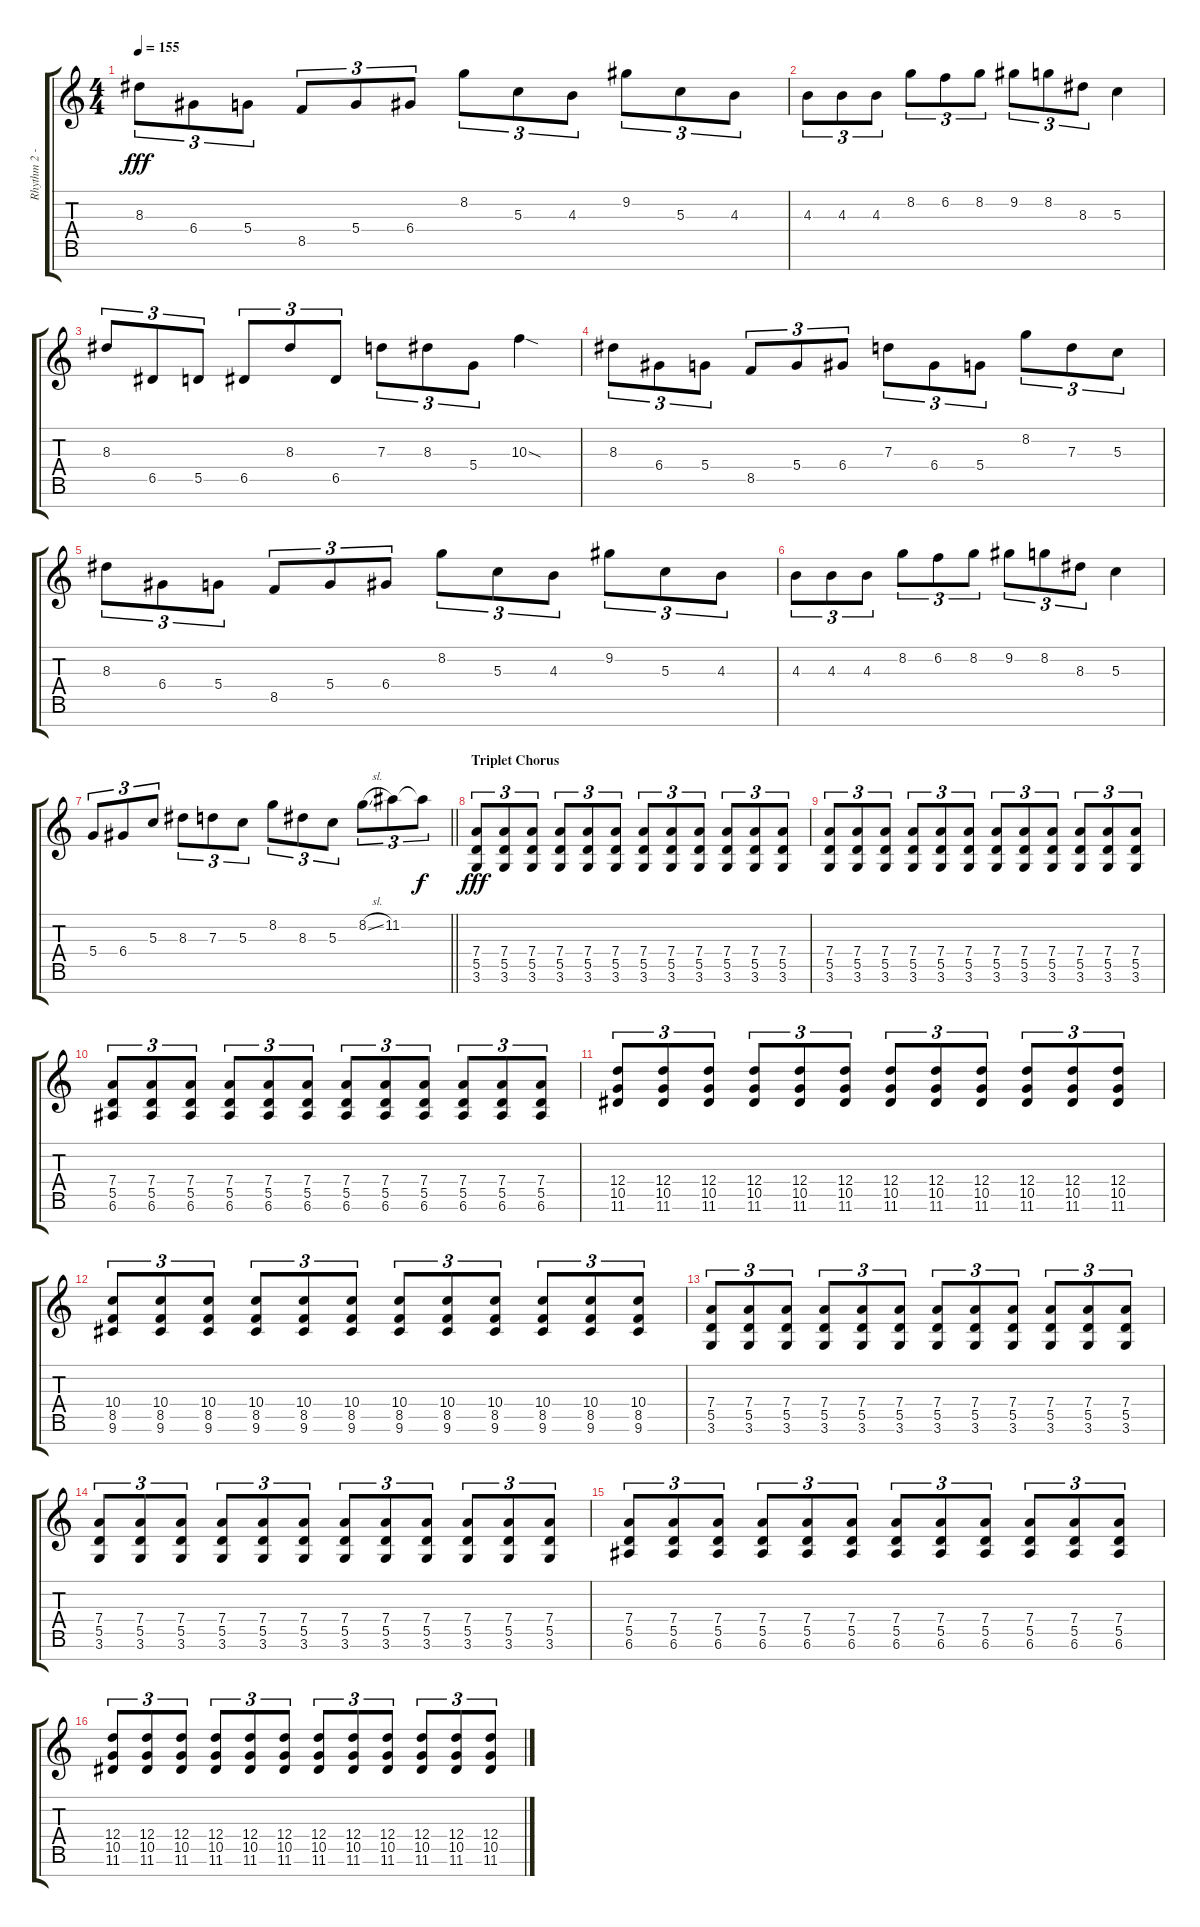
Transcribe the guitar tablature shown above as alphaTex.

\track ("Rhythm 2 - Scott" "Rhythm 2 -") {instrument distortionguitar}
\staff {score tabs}
\tuning (E4 B3 G3 D3 A2 E2 B1) {hide}
\ts (4 4)
\tempo 155
\clef g2
\ks c
8.3.8{tu (3 2) dy fff} 6.4.8{tu (3 2)} 5.4.8{tu (3 2)} 8.5.8{tu (3 2)} 5.4.8{tu (3 2)} 6.4.8{tu (3 2)} 8.2.8{tu (3 2)} 5.3.8{tu (3 2)} 4.3.8{tu (3 2)} 9.2.8{tu (3 2)} 5.3.8{tu (3 2)} 4.3.8{tu (3 2)} |
4.3.8{tu (3 2)} 4.3.8{tu (3 2)} 4.3.8{tu (3 2)} 8.2.8{tu (3 2)} 6.2.8{tu (3 2)} 8.2.8{tu (3 2)} 9.2.8{tu (3 2)} 8.2.8{tu (3 2)} 8.3.8{tu (3 2)} 5.3.4 |
8.3.8{tu (3 2)} 6.5.8{tu (3 2)} 5.5.8{tu (3 2)} 6.5.8{tu (3 2)} 8.3.8{tu (3 2)} 6.5.8{tu (3 2)} 7.3.8{tu (3 2)} 8.3.8{tu (3 2)} 5.4.8{tu (3 2)} 10.3{sod}.4 |
8.3.8{tu (3 2)} 6.4.8{tu (3 2)} 5.4.8{tu (3 2)} 8.5.8{tu (3 2)} 5.4.8{tu (3 2)} 6.4.8{tu (3 2)} 7.3.8{tu (3 2)} 6.4.8{tu (3 2)} 5.4.8{tu (3 2)} 8.2.8{tu (3 2)} 7.3.8{tu (3 2)} 5.3.8{tu (3 2)} |
8.3.8{tu (3 2)} 6.4.8{tu (3 2)} 5.4.8{tu (3 2)} 8.5.8{tu (3 2)} 5.4.8{tu (3 2)} 6.4.8{tu (3 2)} 8.2.8{tu (3 2)} 5.3.8{tu (3 2)} 4.3.8{tu (3 2)} 9.2.8{tu (3 2)} 5.3.8{tu (3 2)} 4.3.8{tu (3 2)} |
4.3.8{tu (3 2)} 4.3.8{tu (3 2)} 4.3.8{tu (3 2)} 8.2.8{tu (3 2)} 6.2.8{tu (3 2)} 8.2.8{tu (3 2)} 9.2.8{tu (3 2)} 8.2.8{tu (3 2)} 8.3.8{tu (3 2)} 5.3.4 |
\barLineRight lightlight
5.4.8{tu (3 2)} 6.4.8{tu (3 2)} 5.3.8{tu (3 2)} 8.3.8{tu (3 2)} 7.3.8{tu (3 2)} 5.3.8{tu (3 2)} 8.2.8{tu (3 2)} 8.3.8{tu (3 2)} 5.3.8{tu (3 2)} 8.2{sl}.8{tu (3 2)} 11.2.8{tu (3 2)} 11.2{t}.8{tu (3 2) dy f} |
\section ("" "Triplet Chorus")
(7.4 5.5 3.6).8{tu (3 2) dy fff} (7.4 5.5 3.6).8{tu (3 2)} (7.4 5.5 3.6).8{tu (3 2)} (7.4 5.5 3.6).8{tu (3 2)} (7.4 5.5 3.6).8{tu (3 2)} (7.4 5.5 3.6).8{tu (3 2)} (7.4 5.5 3.6).8{tu (3 2)} (7.4 5.5 3.6).8{tu (3 2)} (7.4 5.5 3.6).8{tu (3 2)} (7.4 5.5 3.6).8{tu (3 2)} (7.4 5.5 3.6).8{tu (3 2)} (7.4 5.5 3.6).8{tu (3 2)} |
(7.4 5.5 3.6).8{tu (3 2)} (7.4 5.5 3.6).8{tu (3 2)} (7.4 5.5 3.6).8{tu (3 2)} (7.4 5.5 3.6).8{tu (3 2)} (7.4 5.5 3.6).8{tu (3 2)} (7.4 5.5 3.6).8{tu (3 2)} (7.4 5.5 3.6).8{tu (3 2)} (7.4 5.5 3.6).8{tu (3 2)} (7.4 5.5 3.6).8{tu (3 2)} (7.4 5.5 3.6).8{tu (3 2)} (7.4 5.5 3.6).8{tu (3 2)} (7.4 5.5 3.6).8{tu (3 2)} |
(7.4 5.5 6.6).8{tu (3 2)} (7.4 5.5 6.6).8{tu (3 2)} (7.4 5.5 6.6).8{tu (3 2)} (7.4 5.5 6.6).8{tu (3 2)} (7.4 5.5 6.6).8{tu (3 2)} (7.4 5.5 6.6).8{tu (3 2)} (7.4 5.5 6.6).8{tu (3 2)} (7.4 5.5 6.6).8{tu (3 2)} (7.4 5.5 6.6).8{tu (3 2)} (7.4 5.5 6.6).8{tu (3 2)} (7.4 5.5 6.6).8{tu (3 2)} (7.4 5.5 6.6).8{tu (3 2)} |
(12.4 10.5 11.6).8{tu (3 2)} (12.4 10.5 11.6).8{tu (3 2)} (12.4 10.5 11.6).8{tu (3 2)} (12.4 10.5 11.6).8{tu (3 2)} (12.4 10.5 11.6).8{tu (3 2)} (12.4 10.5 11.6).8{tu (3 2)} (12.4 10.5 11.6).8{tu (3 2)} (12.4 10.5 11.6).8{tu (3 2)} (12.4 10.5 11.6).8{tu (3 2)} (12.4 10.5 11.6).8{tu (3 2)} (12.4 10.5 11.6).8{tu (3 2)} (12.4 10.5 11.6).8{tu (3 2)} |
(10.4 8.5 9.6).8{tu (3 2)} (10.4 8.5 9.6).8{tu (3 2)} (10.4 8.5 9.6).8{tu (3 2)} (10.4 8.5 9.6).8{tu (3 2)} (10.4 8.5 9.6).8{tu (3 2)} (10.4 8.5 9.6).8{tu (3 2)} (10.4 8.5 9.6).8{tu (3 2)} (10.4 8.5 9.6).8{tu (3 2)} (10.4 8.5 9.6).8{tu (3 2)} (10.4 8.5 9.6).8{tu (3 2)} (10.4 8.5 9.6).8{tu (3 2)} (10.4 8.5 9.6).8{tu (3 2)} |
(7.4 5.5 3.6).8{tu (3 2)} (7.4 5.5 3.6).8{tu (3 2)} (7.4 5.5 3.6).8{tu (3 2)} (7.4 5.5 3.6).8{tu (3 2)} (7.4 5.5 3.6).8{tu (3 2)} (7.4 5.5 3.6).8{tu (3 2)} (7.4 5.5 3.6).8{tu (3 2)} (7.4 5.5 3.6).8{tu (3 2)} (7.4 5.5 3.6).8{tu (3 2)} (7.4 5.5 3.6).8{tu (3 2)} (7.4 5.5 3.6).8{tu (3 2)} (7.4 5.5 3.6).8{tu (3 2)} |
(7.4 5.5 3.6).8{tu (3 2)} (7.4 5.5 3.6).8{tu (3 2)} (7.4 5.5 3.6).8{tu (3 2)} (7.4 5.5 3.6).8{tu (3 2)} (7.4 5.5 3.6).8{tu (3 2)} (7.4 5.5 3.6).8{tu (3 2)} (7.4 5.5 3.6).8{tu (3 2)} (7.4 5.5 3.6).8{tu (3 2)} (7.4 5.5 3.6).8{tu (3 2)} (7.4 5.5 3.6).8{tu (3 2)} (7.4 5.5 3.6).8{tu (3 2)} (7.4 5.5 3.6).8{tu (3 2)} |
(7.4 5.5 6.6).8{tu (3 2)} (7.4 5.5 6.6).8{tu (3 2)} (7.4 5.5 6.6).8{tu (3 2)} (7.4 5.5 6.6).8{tu (3 2)} (7.4 5.5 6.6).8{tu (3 2)} (7.4 5.5 6.6).8{tu (3 2)} (7.4 5.5 6.6).8{tu (3 2)} (7.4 5.5 6.6).8{tu (3 2)} (7.4 5.5 6.6).8{tu (3 2)} (7.4 5.5 6.6).8{tu (3 2)} (7.4 5.5 6.6).8{tu (3 2)} (7.4 5.5 6.6).8{tu (3 2)} |
(12.4 10.5 11.6).8{tu (3 2)} (12.4 10.5 11.6).8{tu (3 2)} (12.4 10.5 11.6).8{tu (3 2)} (12.4 10.5 11.6).8{tu (3 2)} (12.4 10.5 11.6).8{tu (3 2)} (12.4 10.5 11.6).8{tu (3 2)} (12.4 10.5 11.6).8{tu (3 2)} (12.4 10.5 11.6).8{tu (3 2)} (12.4 10.5 11.6).8{tu (3 2)} (12.4 10.5 11.6).8{tu (3 2)} (12.4 10.5 11.6).8{tu (3 2)} (12.4 10.5 11.6).8{tu (3 2)}
